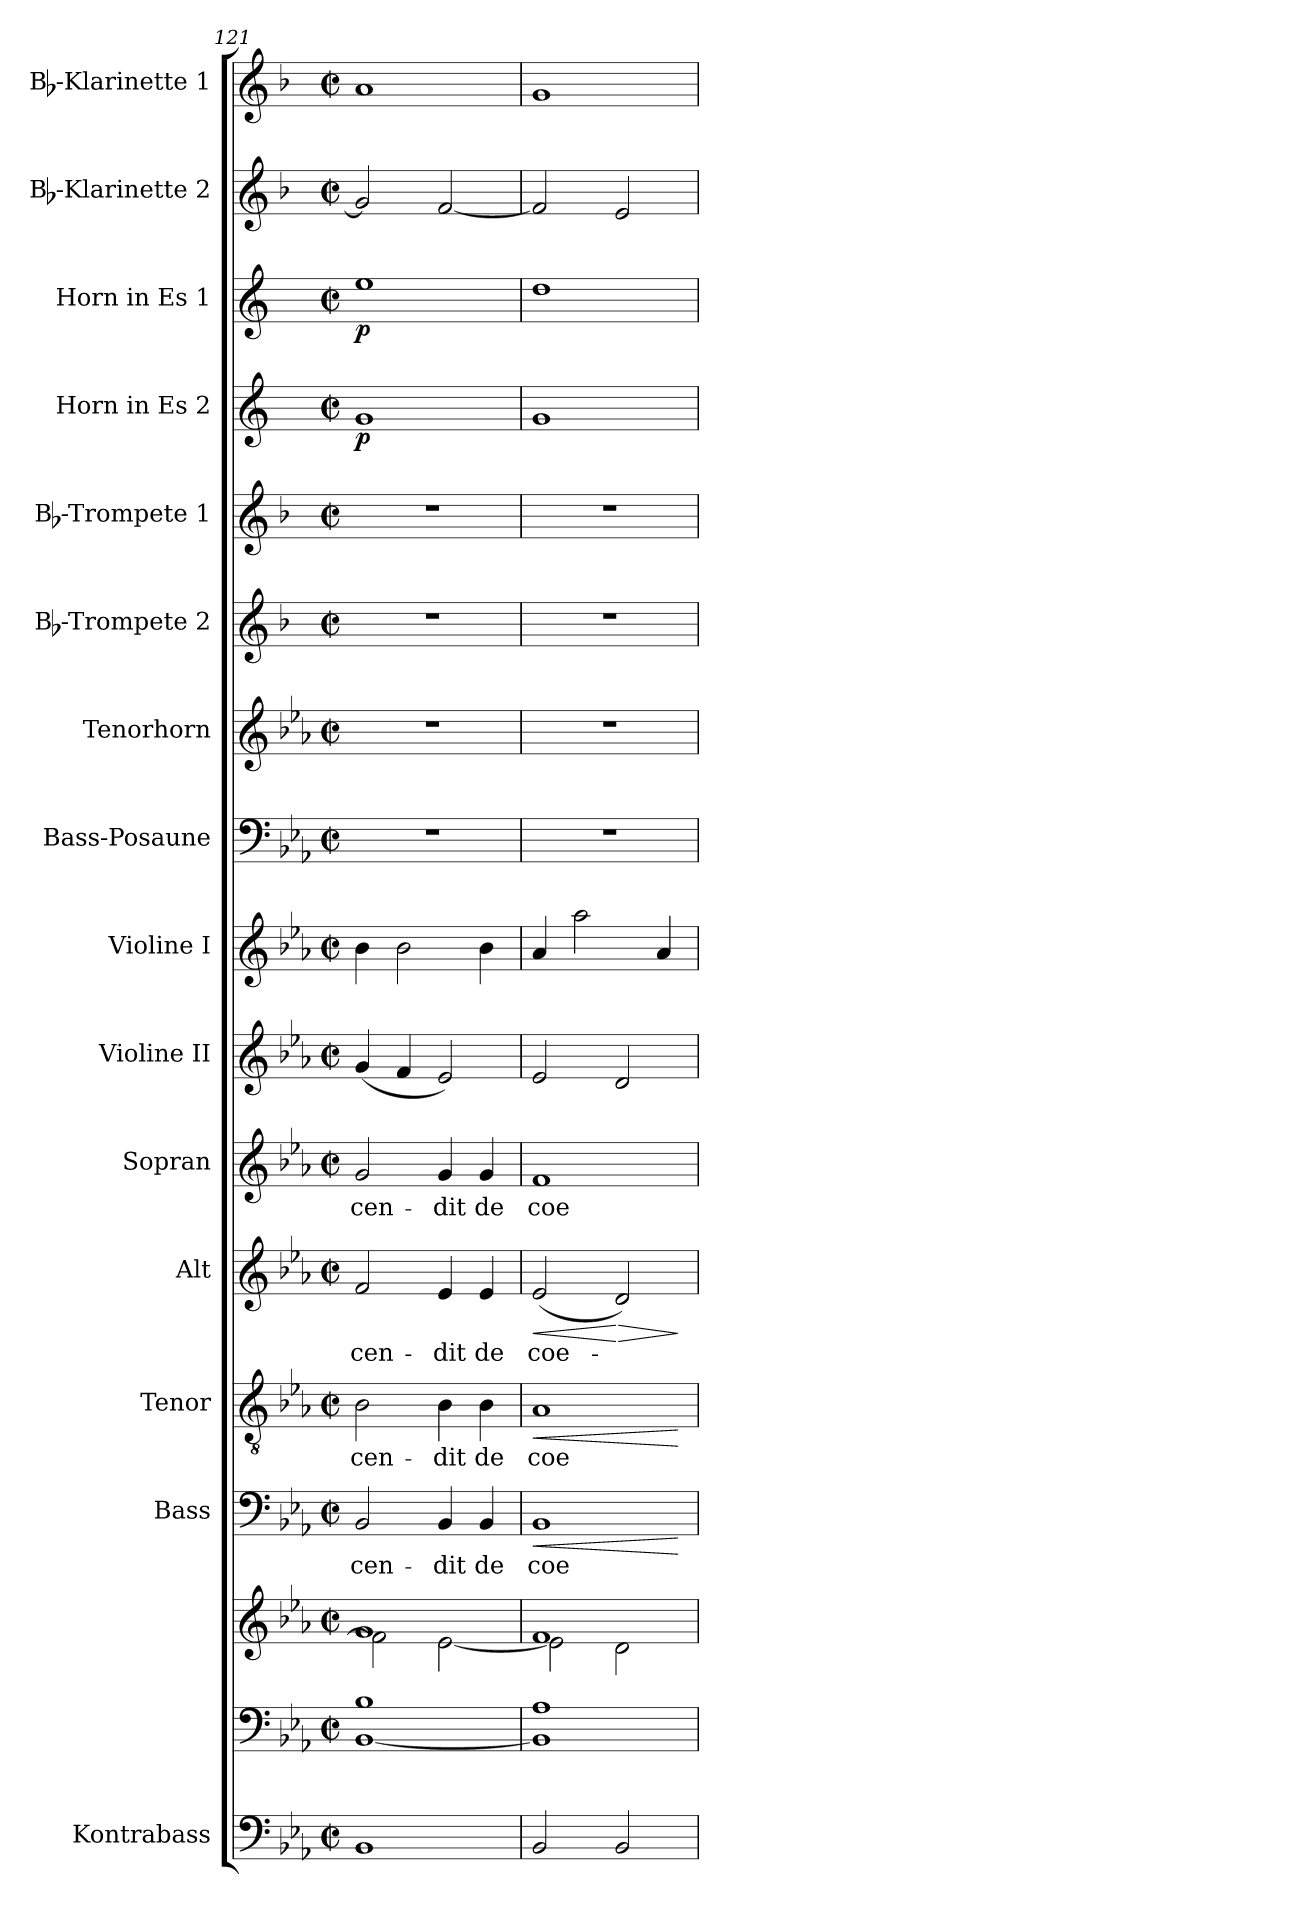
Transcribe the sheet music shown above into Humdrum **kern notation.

**kern	**kern	**kern	**kern	**text	**dynam	**kern	**text	**dynam	**kern	**text	**dynam	**kern	**text	**kern	**kern	**kern	**kern	**kern	**kern	**kern	**dynam	**kern	**dynam	**kern	**kern
*part16	*part15	*part15	*part14	*part14	*part14	*part13	*part13	*part13	*part12	*part12	*part12	*part11	*part11	*part10	*part9	*part8	*part7	*part6	*part5	*part4	*part4	*part3	*part3	*part2	*part1
*staff17	*staff16	*staff15	*staff14	*staff14	*staff14	*staff13	*staff13	*staff13	*staff12	*staff12	*staff12	*staff11	*staff11	*staff10	*staff9	*staff8	*staff7	*staff6	*staff5	*staff4	*staff4	*staff3	*staff3	*staff2	*staff1
*I"Kontrabass	*	*	*I"Bass	*	*	*I"Tenor	*	*	*I"Alt	*	*	*I"Sopran	*	*I"Violine II	*I"Violine I	*I"Bass-Posaune	*I"Tenorhorn	*I"Bb-Trompete 2	*I"Bb-Trompete 1	*I"Horn in Es 2	*	*I"Horn in Es 1	*	*I"Bb-Klarinette 2	*I"Bb-Klarinette 1
*I'Kb.	*	*	*I'B.	*	*	*I'T.	*	*	*I'A.	*	*	*I'S.	*	*I'Vl. II	*I'Vl. I	*I'B. Pos.	*I'T. Hrn.	*I'Bb Trp. 2	*I'Bb Trp. 1	*	*	*	*	*I'Bb Kl. 2	*I'Bb Kl. 1
*clefF4	*clefF4	*clefG2	*clefF4	*	*	*clefGv2	*	*	*clefG2	*	*	*clefG2	*	*clefG2	*clefG2	*clefF4	*clefG2	*clefG2	*clefG2	*clefG2	*	*clefG2	*	*clefG2	*clefG2
*ITrd7c12	*	*	*	*	*	*	*	*	*	*	*	*	*	*	*	*	*ITrd8c14	*ITrd1c2	*ITrd1c2	*ITrd5c9	*	*ITrd5c9	*	*ITrd1c2	*ITrd1c2
*k[b-e-a-]	*k[b-e-a-]	*k[b-e-a-]	*k[b-e-a-]	*	*	*k[b-e-a-]	*	*	*k[b-e-a-]	*	*	*k[b-e-a-]	*	*k[b-e-a-]	*k[b-e-a-]	*k[b-e-a-]	*k[b-e-a-]	*k[b-e-a-]	*k[b-e-a-]	*k[b-e-a-]	*	*k[b-e-a-]	*	*k[b-e-a-]	*k[b-e-a-]
*E-:	*E-:	*E-:	*E-:	*	*	*E-:	*	*	*E-:	*	*	*E-:	*	*E-:	*E-:	*E-:	*E-:	*E-:	*E-:	*E-:	*	*E-:	*	*E-:	*E-:
*M2/2	*M2/2	*M2/2	*M2/2	*	*	*M2/2	*	*	*M2/2	*	*	*M2/2	*	*M2/2	*M2/2	*M2/2	*M2/2	*M2/2	*M2/2	*M2/2	*	*M2/2	*	*M2/2	*M2/2
*met(c|)	*met(c|)	*met(c|)	*met(c|)	*	*	*met(c|)	*	*	*met(c|)	*	*	*met(c|)	*	*met(c|)	*met(c|)	*met(c|)	*met(c|)	*met(c|)	*met(c|)	*met(c|)	*	*met(c|)	*	*met(c|)	*met(c|)
=121	=121	=121	=121	=121	=121	=121	=121	=121	=121	=121	=121	=121	=121	=121	=121	=121	=121	=121	=121	=121	=121	=121	=121	=121	=121
*	*^	*^	*	*	*	*	*	*	*	*	*	*	*	*	*	*	*	*	*	*	*	*	*	*	*
!	!	!	!	!	!	!LO:LY:b	!	!	!LO:LY:b	!	!	!LO:LY:b	!	!	!LO:LY:b	!	!	!	!	!	!	!	!LO:DY:b	!	!LO:DY:b	!	!
1BBB-	1B-	[<1BB-	1g	2f\]	2BB-/	-cen-	.	2B-\	-cen-	.	2f/	-cen-	.	2g/	-cen-	(<4g/	4b-\	1r	1r	1r	1r	1B-	p	1g	p	2f/]	1g
.	.	.	.	.	.	.	.	.	.	.	.	.	.	.	.	4f/	2b-\	.	.	.	.	.	.	.	.	.	.
!	!	!	!	!	!	!LO:LY:b	!	!	!LO:LY:b	!	!	!LO:LY:b	!	!	!LO:LY:b	!	!	!	!	!	!	!	!	!	!	!	!
.	.	.	.	[<2e-\	4BB-/	-dit	.	4B-\	-dit	.	4e-/	-dit	.	4g/	-dit	2e-/)	.	.	.	.	.	.	.	.	.	[2e-/	.
!	!	!	!	!	!	!LO:LY:b	!	!	!LO:LY:b	!	!	!LO:LY:b	!	!	!LO:LY:b	!	!	!	!	!	!	!	!	!	!	!	!
.	.	.	.	.	4BB-/	de	.	4B-\	de	.	4e-/	de	.	4g/	de	.	4b-\	.	.	.	.	.	.	.	.	.	.
=122	=122	=122	=122	=122	=122	=122	=122	=122	=122	=122	=122	=122	=122	=122	=122	=122	=122	=122	=122	=122	=122	=122	=122	=122	=122	=122	=122
!	!	!	!	!	!	!LO:LY:b	!LO:HP:b	!	!LO:LY:b	!LO:HP:b	!	!LO:LY:b	!LO:HP:b	!	!LO:LY:b	!	!	!	!	!	!	!	!	!	!	!	!
2BBB-/	1A-	1BB-]	1f	2e-\]	1BB-	coe-	<	1A-	coe-	<	(<2e-/	coe-	<	1f	coe-	2e-/	4a-/	1r	1r	1r	1r	1B-	.	1f	.	2e-/]	1f
.	.	.	.	.	.	.	.	.	.	.	.	.	.	.	.	.	2aa-\	.	.	.	.	.	.	.	.	.	.
!	!	!	!	!	!	!	!	!	!	!	!	!	!LO:HP:n=1:b	!	!	!	!	!	!	!	!	!	!	!	!	!	!
2BBB-/	.	.	.	2d\	.	.	.	.	.	.	2d/)	.	[ >	.	.	2d/	.	.	.	.	.	.	.	.	.	2d/	.
.	.	.	.	.	.	.	.	.	.	.	.	.	.	.	.	.	4a-/	.	.	.	.	.	.	.	.	.	.
*	*v	*v	*	*	*	*	*	*	*	*	*	*	*	*	*	*	*	*	*	*	*	*	*	*	*	*	*
*	*	*v	*v	*	*	*	*	*	*	*	*	*	*	*	*	*	*	*	*	*	*	*	*	*	*	*
.	.	.	.	.	[	.	.	[	.	.	]	.	.	.	.	.	.	.	.	.	.	.	.	.	.
=	=	=	=	=	=	=	=	=	=	=	=	=	=	=	=	=	=	=	=	=	=	=	=	=	=
*-	*-	*-	*-	*-	*-	*-	*-	*-	*-	*-	*-	*-	*-	*-	*-	*-	*-	*-	*-	*-	*-	*-	*-	*-	*-
